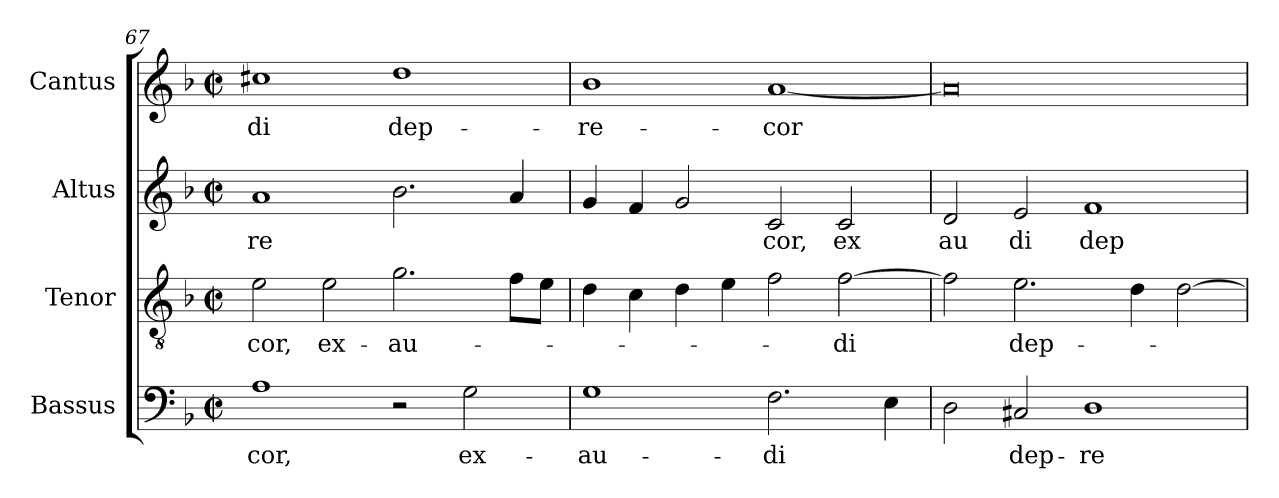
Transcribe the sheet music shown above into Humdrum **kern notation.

**kern	**text	**kern	**text	**kern	**text	**kern	**text
*part4	*part4	*part3	*part3	*part2	*part2	*part1	*part1
*staff4	*staff4	*staff3	*staff3	*staff2	*staff2	*staff1	*staff1
*I"Bassus	*	*I"Tenor	*	*I"Altus	*	*I"Cantus	*
*clefF4	*	*clefGv2	*	*clefG2	*	*clefG2	*
*k[b-]	*	*k[b-]	*	*k[b-]	*	*k[b-]	*
*F:	*	*F:	*	*F:	*	*F:	*
*M2/2	*	*M2/2	*	*M2/2	*	*M2/2	*
*met(c|)	*	*met(c|)	*	*met(c|)	*	*met(c|)	*
=67	=67	=67	=67	=67	=67	=67	=67
!	!LO:LY:b:cj	!	!LO:LY:b:cj	!	!LO:LY:b:cj	!	!LO:LY:b:cj
1A	-cor,	2e\	-cor,	1a	re	1cc#X	-di
!	!	!	!LO:LY:b:cj	!	!	!	!
.	.	2e\	ex-	.	.	.	.
!	!	!	!LO:LY:b:cj	!	!	!	!LO:LY:b:cj
2r	.	2.g\	-au-	2.b-\	.	1dd	dep-
!	!LO:LY:b:cj	!	!	!	!	!	!
2G\	ex-	.	.	.	.	.	.
.	.	8f\L	.	4a/	.	.	.
.	.	8e\J	.	.	.	.	.
=68	=68	=68	=68	=68	=68	=68	=68
!	!LO:LY:b:cj	!	!	!	!	!	!LO:LY:b:cj
1G	-au-	4d\	.	4g/	.	1b-	-re-
.	.	4c\	.	4f/	.	.	.
.	.	4d\	.	2g/	.	.	.
.	.	4e\	.	.	.	.	.
!	!LO:LY:b:cj	!	!	!	!LO:LY:b:cj	!	!LO:LY:b:cj
2.F\	-di	2f\	.	2c/	cor,	[<1a	-cor
!	!	!	!LO:LY:b:cj	!	!LO:LY:b:cj	!	!
.	.	[>2f\	-di	2c/	ex	.	.
4E\	.	.	.	.	.	.	.
=69	=69	=69	=69	=69	=69	=69	=69
!	!	!	!	!	!LO:LY:b:cj	!	!
2D\	.	2f\]	.	2d/	au	0a]	.
!	!LO:LY:b:cj	!	!LO:LY:b	!	!LO:LY:b:cj	!	!
2C#X/	dep-	2.e\	dep-	2e/	di	.	.
!	!LO:LY:b:cj	!	!	!	!LO:LY:b:cj	!	!
1D	-re-	.	.	1f	dep	.	.
.	.	4d\	.	.	.	.	.
.	.	[>2d\	.	.	.	.	.
=	=	=	=	=	=	=	=
*-	*-	*-	*-	*-	*-	*-	*-
